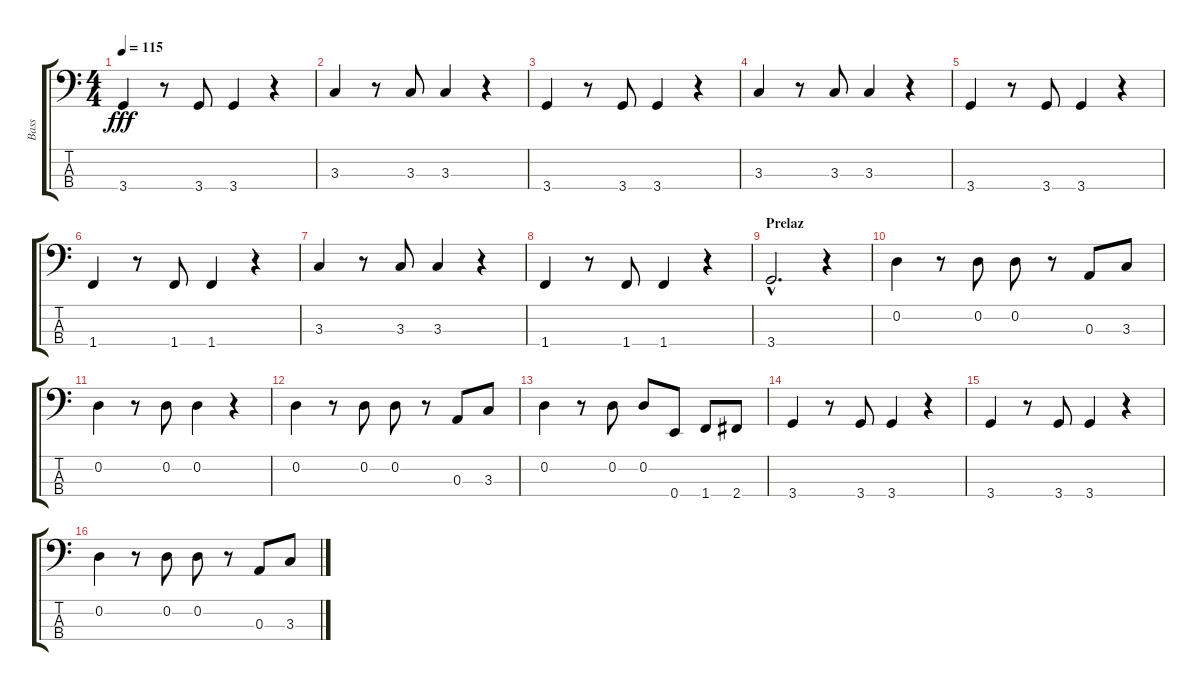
\track ("Bass" "Bass") {instrument electricbassfinger}
\staff {score tabs}
\tuning (G2 D2 A1 E1) {hide}
\ts (4 4)
\tempo 115
\clef f4
\ks c
3.4.4{dy fff} r.8 3.4.8 3.4.4 r.4 |
3.3.4 r.8 3.3.8 3.3.4 r.4 |
3.4.4 r.8 3.4.8 3.4.4 r.4 |
3.3.4 r.8 3.3.8 3.3.4 r.4 |
3.4.4 r.8 3.4.8 3.4.4 r.4 |
1.4.4 r.8 1.4.8 1.4.4 r.4 |
3.3.4 r.8 3.3.8 3.3.4 r.4 |
1.4.4 r.8 1.4.8 1.4.4 r.4 |
\section ("" "Prelaz")
3.4{hac}.2{d} r.4 |
0.2.4 r.8 0.2.8 0.2.8 r.8 0.3.8 3.3.8 |
0.2.4 r.8 0.2.8 0.2.4 r.4 |
0.2.4 r.8 0.2.8 0.2.8 r.8 0.3.8 3.3.8 |
0.2.4 r.8 0.2.8 0.2.8 0.4.8 1.4.8 2.4.8 |
3.4.4 r.8 3.4.8 3.4.4 r.4 |
3.4.4 r.8 3.4.8 3.4.4 r.4 |
0.2.4 r.8 0.2.8 0.2.8 r.8 0.3.8 3.3.8
